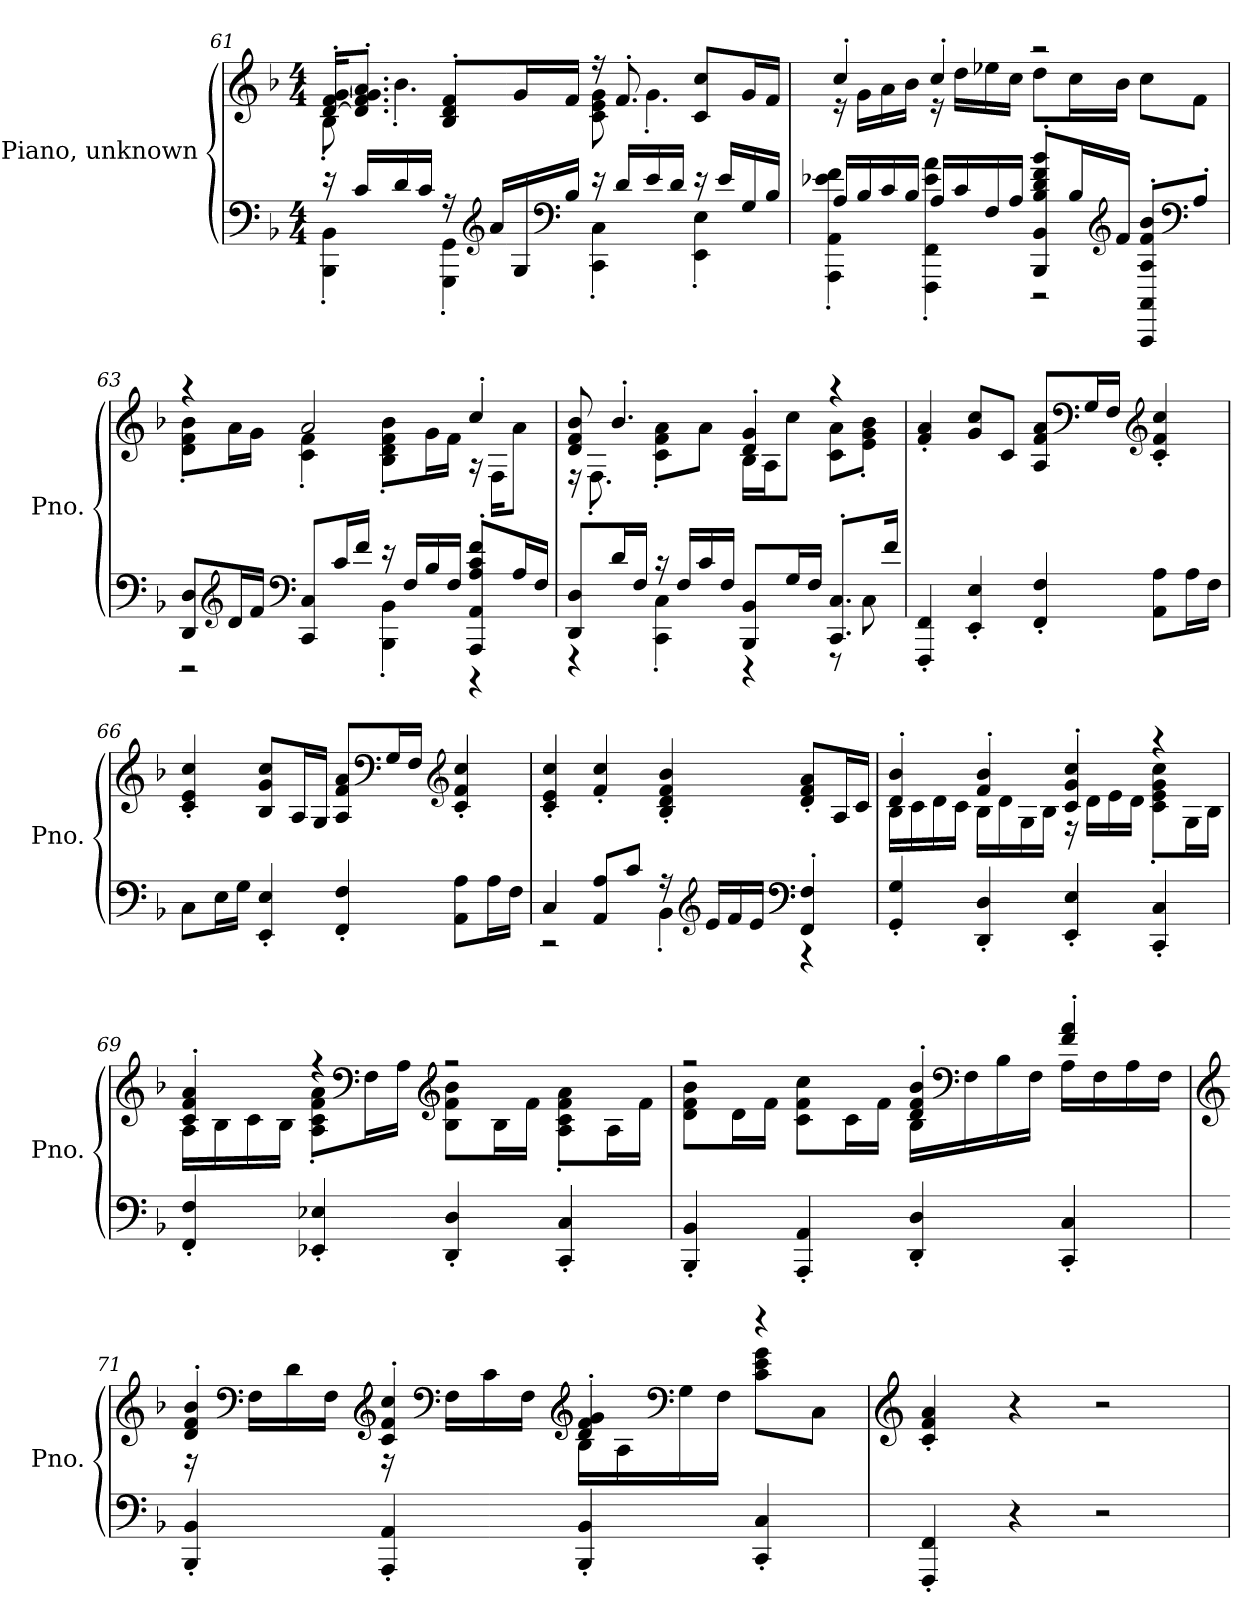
**kern	**kern
*part1	*part1
*staff2	*staff1
*I"Piano, unknown	*
*I'Pno.	*
*clefF4	*clefG2
*k[b-]	*k[b-]
*M4/4	*M4/4
=61	=61
*^	*^
16r	4BBB-\' 4BB-\'	[16d/' [16f/' [16g/'KL	8B-'\
16c/LL	.	8.d/]' 8.f/]' 8.g/]' 8.a/'J	.
16d/	.	.	4.b-'\
16c/JJ	.	.	.
16r	4GGG\' 4GG\'	8B-/' 8d/' 8f/'L	.
*clefG2	*	*	*
16a/LL	.	.	.
16G/	.	16g/L	.
*clefF4	*	*	*
16B-/JJ	.	16f/JJ	.
16r	4CC\' 4C\'	16r	8c\ 8e\ 8g\
16d/LL	.	8.f'/	.
16e/	.	.	4.g'\
16d/JJ	.	.	.
16r	4EE\' 4E\'	8c/ 8cc/L	.
16e/LL	.	.	.
16G/	.	16g/L	.
16B-/JJ	.	16f/JJ	.
!!LO:LB:g=z	!!
=62	=62	=62	=62
16A/LL	4AAA\' 4AA\' 4e-X\' 4f\'	4cc'/	16r
16B-/	.	.	16g\LL
16c/	.	.	16a\
16B-/JJ	.	.	16b-\JJ
16A/LL	4FFF\' 4FF\' 4e-\' 4a\'	4cc'/	16r
16c/	.	.	16dd\LL
16F/	.	.	16ee-X\
16A/JJ	.	.	16cc\JJ
8BBB-/' 8BB-/' 8B-/' 8d/' 8f/' 8b-/'L	2r	2r	8dd\L
16B-/L	.	.	16cc\L
*clefG2	*	*	*
16f/JJ	.	.	16b-\JJ
8AAA/' 8AA/' 8A/' 8f/' 8b-/'L	.	.	8cc\L
*clefF4	*	*	*
8A'/J	.	.	8f\J
=63	=63	=63	=63
8DD/ 8D/L	2r	4r	8d\' 8f\' 8b-\'L
*clefG2	*	*	*
16d/L	.	.	16a\L
16f/JJ	.	.	16g\JJ
*clefF4	*	*	*
8CC/ 8C/L	.	2a/	4c\' 4f\'
16c/L	.	.	.
16f/JJ	.	.	.
16r	4BBB-\' 4BB-\'	.	8B-\' 8d\' 8f\' 8b-\'L
16F/LL	.	.	.
16B-/	.	.	16g\L
16F/JJ	.	.	16f\JJ
8AAA/' 8AA/' 8A/' 8c/' 8f/'L	4r	4cc'/	16r
.	.	.	16F\KL
16A/L	.	.	8a\J
16F/JJ	.	.	.
!!LO:PB:g=z	!!
=64	=64	=64	=64
8DD/ 8D/L	4r	8d/ 8f/ 8b-/	16r
.	.	.	8.F'\
16d/L	.	4.b-'/	.
16F/JJ	.	.	.
16r	4CC\' 4C\'	.	8c\' 8f\' 8a\'L
16F/LL	.	.	.
16c/	.	.	8a\J
16F/JJ	.	.	.
8BBB-/ 8BB-/L	4r	4d/' 4g/'	16B-\LL
.	.	.	16A\J
16G/L	.	.	8cc\J
16F/JJ	.	.	.
8.CC/' 8.C/'L	8r	4r	8c\ 8a\L
.	8C\	.	8e\' 8g\' 8b-\'J
16f/Jk	.	.	.
*v	*v	*	*
*	*v	*v
=65	=65
4FFF/' 4FF/'	4f/' 4a/'
4EE/' 4E/'	8g/ 8cc/L
.	8c/J
4FF/' 4F/'	8A/ 8f/ 8a/L
*	*clefF4
.	16G/L
.	16F/JJ
*	*clefG2
8AA\ 8A\L	4c/' 4f/' 4cc/'
16A\L	.
16F\JJ	.
!!LO:LB:g=z
=66	=66
8C\L	4c/' 4e/' 4cc/'
16E\L	.
16G\JJ	.
4EE/' 4E/'	8B-/ 8g/ 8cc/L
.	16A/L
.	16G/JJ
4FF/' 4F/'	8A/ 8f/ 8a/L
*	*clefF4
.	16G/L
.	16F/JJ
*	*clefG2
8AA\ 8A\L	4c/' 4f/' 4cc/'
16A\L	.
16F\JJ	.
=67	=67
*^	*
4C/	2r	4c/' 4e/' 4cc/'
8AA/ 8A/L	.	4f/' 4cc/'
8c/J	.	.
16r	4BB-'\	4B-/' 4d/' 4f/' 4b-/'
*clefG2	*	*
16e/LL	.	.
16f/	.	.
16e/JJ	.	.
*clefF4	*	*
4FF/' 4F/'	4r	8d/' 8f/' 8a/'L
.	.	16A/L
.	.	16c/JJ
*v	*v	*
!!LO:LB:g=z
=68	=68
*	*^
4GG/' 4G/'	4d/' 4b-/'	16B-\LL
.	.	16c\
.	.	16d\
.	.	16c\JJ
4DD/' 4D/'	4f/' 4b-/'	16B-\LL
.	.	16d\
.	.	16G\
.	.	16B-\JJ
4EE/' 4E/'	4c/' 4g/' 4cc/'	16r
.	.	16d\LL
.	.	16e\
.	.	16d\JJ
4CC/' 4C/'	4r	8c\' 8e\' 8g\' 8cc\'L
.	.	16G\L
.	.	16B-\JJ
=69	=69	=69
4FF/' 4F/'	4c/' 4f/' 4a/'	16A\LL
.	.	16B-\
.	.	16c\
.	.	16B-\JJ
4EE-X/' 4E-X/'	4r	8A\' 8c\' 8f\' 8a\'L
*	*clefF4	*
.	.	16F\L
.	.	16A\JJ
*	*clefG2	*
4DD/' 4D/'	2r	8B-\ 8f\ 8b-\L
.	.	16B-\L
.	.	16f\JJ
4CC/' 4C/'	.	8A\' 8c\' 8f\' 8a\'L
.	.	16A\L
.	.	16f\JJ
!!LO:LB:g=z	!!
=70	=70	=70
4BBB-/' 4BB-/'	2r	8d\ 8f\ 8b-\L
.	.	16d\L
.	.	16f\JJ
4AAA/' 4AA/'	.	8c\ 8f\ 8cc\L
.	.	16c\L
.	.	16f\JJ
4DD/' 4D/'	4d/' 4f/' 4b-/'	16B-\LL
*	*clefF4	*
.	.	16F\
.	.	16B-\
.	.	16F\JJ
4CC/' 4C/'	4f/' 4a/'	16A\LL
.	.	16F\
.	.	16A\
.	.	16F\JJ
=71	=71	=71
*	*clefG2	*
4BBB-/' 4BB-/'	4d/' 4f/' 4b-/'	16r
*	*clefF4	*
.	.	16F\LL
.	.	16d\
.	.	16F\JJ
*	*clefG2	*
4AAA/' 4AA/'	4c/' 4f/' 4cc/'	16r
*	*clefF4	*
.	.	16F\LL
.	.	16c\
.	.	16F\JJ
*	*clefG2	*
4BBB-/' 4BB-/'	4d/' 4f/' 4g/'	16B-\LL
.	.	16A\
*	*clefF4	*
.	.	16G\
.	.	16F\JJ
4CC/' 4C/'	4r	8c\ 8e\ 8g\L
.	.	8C\J
*	*v	*v
!!LO:LB:g=z
=72	=72
*	*clefG2
4FFF/' 4FF/'	4c/' 4f/' 4a/'
4r	4r
2r	2r
=	=
*-	*-
